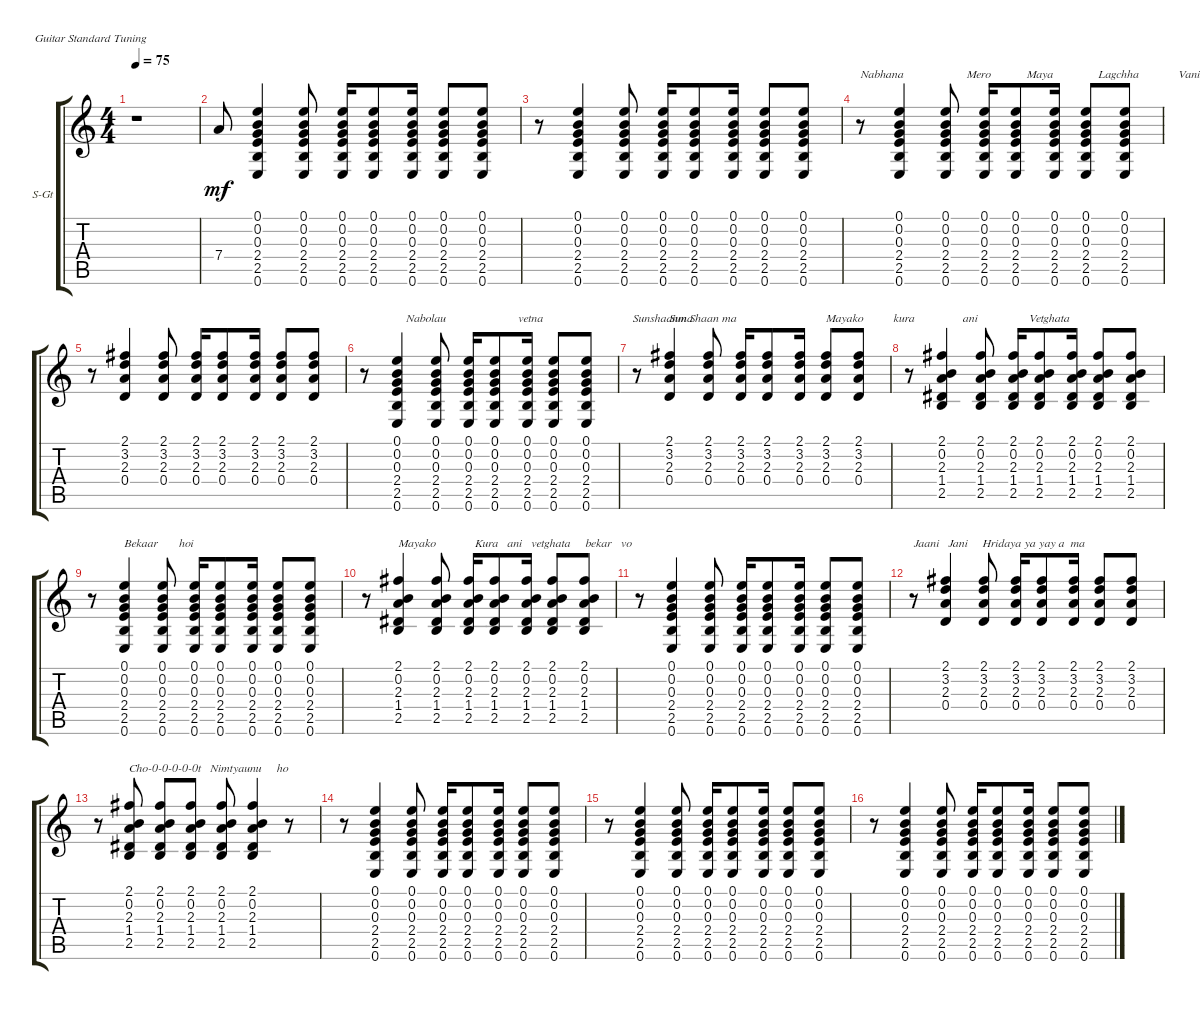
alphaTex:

\defaultSystemsLayout 4
\bracketExtendMode groupsimilarinstruments
\firstSystemTrackNameOrientation horizontal
\otherSystemsTrackNameOrientation horizontal
\track ("Steel Guitar" "S-Gt") {instrument acousticguitarsteel}
\staff {score tabs}
\tuning (E4 B3 G3 D3 A2 E2)
\ts (4 4)
\tempo 75
\clef g2
\ks c
r.1{dy mf instrument acousticguitarsteel} |
7.4.8 (0.6 2.5 2.4 0.3 0.2 0.1).4 (0.6 2.5 2.4 0.3 0.2 0.1).8 (0.6 2.5 2.4 0.3 0.2 0.1).16 (0.6 2.5 2.4 0.3 0.2 0.1).8 (0.6 2.5 2.4 0.3 0.2 0.1).16 (0.6 2.5 2.4 0.3 0.2 0.1).8 (0.6 2.5 2.4 0.3 0.2 0.1).8 |
r.8 (0.6 2.5 2.4 0.3 0.2 0.1).4 (0.6 2.5 2.4 0.3 0.2 0.1).8 (0.6 2.5 2.4 0.3 0.2 0.1).16 (0.6 2.5 2.4 0.3 0.2 0.1).8 (0.6 2.5 2.4 0.3 0.2 0.1).16 (0.6 2.5 2.4 0.3 0.2 0.1).8 (0.6 2.5 2.4 0.3 0.2 0.1).8 |
r.8{txt "Nabhana                     Mero            Maya               Lagchha             Vani"} (0.6 2.5 2.4 0.3 0.2 0.1).4 (0.6 2.5 2.4 0.3 0.2 0.1).8 (0.6 2.5 2.4 0.3 0.2 0.1).16 (0.6 2.5 2.4 0.3 0.2 0.1).8 (0.6 2.5 2.4 0.3 0.2 0.1).16 (0.6 2.5 2.4 0.3 0.2 0.1).8 (0.6 2.5 2.4 0.3 0.2 0.1).8 |
r.8 (0.4 2.3 3.2 2.1).4 (0.4 2.3 3.2 2.1).8 (0.4 2.3 3.2 2.1).16 (0.4 2.3 3.2 2.1).8 (0.4 2.3 3.2 2.1).16 (0.4 2.3 3.2 2.1).8 (0.4 2.3 3.2 2.1).8 |
r.8 (0.6 2.5 2.4 0.3 0.2 0.1).4{txt "   Nabolau                        vetna                              Sunshaanma"} (0.6 2.5 2.4 0.3 0.2 0.1).8 (0.6 2.5 2.4 0.3 0.2 0.1).16 (0.6 2.5 2.4 0.3 0.2 0.1).8 (0.6 2.5 2.4 0.3 0.2 0.1).16 (0.6 2.5 2.4 0.3 0.2 0.1).8 (0.6 2.5 2.4 0.3 0.2 0.1).8 |
r.8 (0.4 2.3 3.2 2.1).4{txt "Sun Shaan ma"} (0.4 2.3 3.2 2.1).8 (0.4 2.3 3.2 2.1).16 (0.4 2.3 3.2 2.1).8 (0.4 2.3 3.2 2.1).16 (0.4 2.3 3.2 2.1).8{txt "Mayako          kura                ani                 Vetghata"} (0.4 2.3 3.2 2.1).8 |
r.8 (1.4 2.3 0.2 2.1 2.5).4 (1.4 2.3 0.2 2.1 2.5).8 (1.4 2.3 0.2 2.1 2.5).16 (1.4 2.3 0.2 2.1 2.5).8 (1.4 2.3 0.2 2.1 2.5).16 (1.4 2.3 0.2 2.1 2.5).8 (1.4 2.3 0.2 2.1 2.5).8 |
r.8 (0.6 2.5 2.4 0.3 0.2 0.1).4{txt "Bekaar       hoi"} (0.6 2.5 2.4 0.3 0.2 0.1).8 (0.6 2.5 2.4 0.3 0.2 0.1).16 (0.6 2.5 2.4 0.3 0.2 0.1).8 (0.6 2.5 2.4 0.3 0.2 0.1).16 (0.6 2.5 2.4 0.3 0.2 0.1).8 (0.6 2.5 2.4 0.3 0.2 0.1).8 |
r.8 (1.4 2.3 0.2 2.1 2.5).4{txt "Mayako             Kura   ani   vetghata     bekar   vo"} (1.4 2.3 0.2 2.1 2.5).8 (1.4 2.3 0.2 2.1 2.5).16 (1.4 2.3 0.2 2.1 2.5).8 (1.4 2.3 0.2 2.1 2.5).16 (1.4 2.3 0.2 2.1 2.5).8 (1.4 2.3 0.2 2.1 2.5).8 |
r.8 (0.6 2.5 2.4 0.3 0.2 0.1).4 (0.6 2.5 2.4 0.3 0.2 0.1).8 (0.6 2.5 2.4 0.3 0.2 0.1).16 (0.6 2.5 2.4 0.3 0.2 0.1).8 (0.6 2.5 2.4 0.3 0.2 0.1).16 (0.6 2.5 2.4 0.3 0.2 0.1).8 (0.6 2.5 2.4 0.3 0.2 0.1).8 |
r.8{txt "Jaani   Jani     Hridaya ya yay a  ma "} (0.4 2.3 3.2 2.1).4 (0.4 2.3 3.2 2.1).8 (0.4 2.3 3.2 2.1).16 (0.4 2.3 3.2 2.1).8 (0.4 2.3 3.2 2.1).16 (0.4 2.3 3.2 2.1).8 (0.4 2.3 3.2 2.1).8 |
r.8 (2.5 1.4 2.3 0.2 2.1).8{txt "Cho-0-0-0-0-0t   Nimtyaunu     ho"} (2.5 1.4 2.3 0.2 2.1).8 (2.5 1.4 2.3 0.2 2.1).8 (2.5 1.4 2.3 0.2 2.1).8 (2.5 1.4 2.3 0.2 2.1).4 r.8 |
r.8 (0.6 2.5 2.4 0.3 0.2 0.1).4 (0.6 2.5 2.4 0.3 0.2 0.1).8 (0.6 2.5 2.4 0.3 0.2 0.1).16 (0.6 2.5 2.4 0.3 0.2 0.1).8 (0.6 2.5 2.4 0.3 0.2 0.1).16 (0.6 2.5 2.4 0.3 0.2 0.1).8 (0.6 2.5 2.4 0.3 0.2 0.1).8 |
r.8 (0.6 2.5 2.4 0.3 0.2 0.1).4 (0.6 2.5 2.4 0.3 0.2 0.1).8 (0.6 2.5 2.4 0.3 0.2 0.1).16 (0.6 2.5 2.4 0.3 0.2 0.1).8 (0.6 2.5 2.4 0.3 0.2 0.1).16 (0.6 2.5 2.4 0.3 0.2 0.1).8 (0.6 2.5 2.4 0.3 0.2 0.1).8 |
r.8 (0.6 2.5 2.4 0.3 0.2 0.1).4 (0.6 2.5 2.4 0.3 0.2 0.1).8 (0.6 2.5 2.4 0.3 0.2 0.1).16 (0.6 2.5 2.4 0.3 0.2 0.1).8 (0.6 2.5 2.4 0.3 0.2 0.1).16 (0.6 2.5 2.4 0.3 0.2 0.1).8 (0.6 2.5 2.4 0.3 0.2 0.1).8
